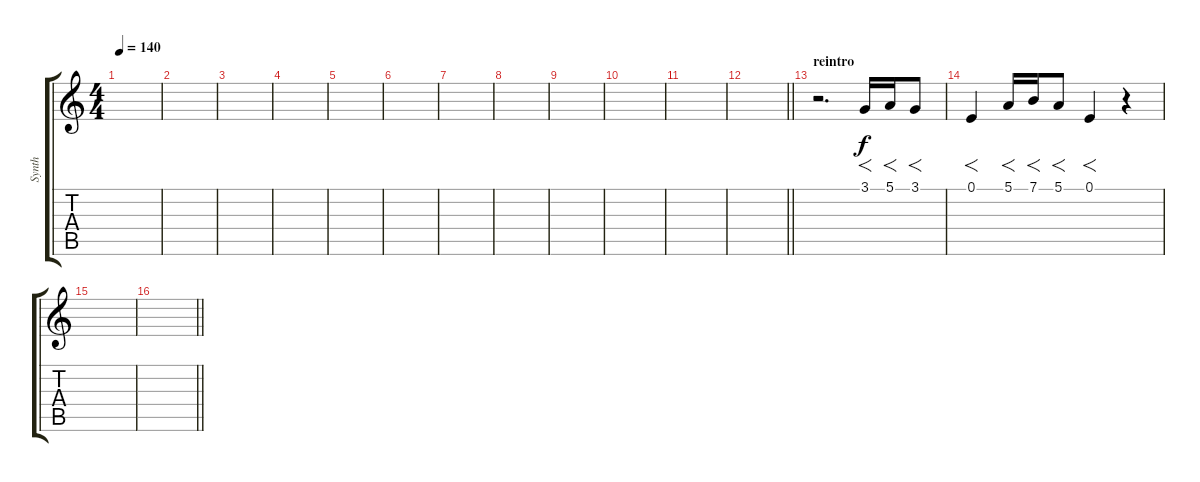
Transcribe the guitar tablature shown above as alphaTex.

\track ("Synth" "Synth") {instrument lead3calliope}
\staff {score tabs}
\tuning (E4 B3 G3 D3 A2 E2) {hide}
\ts (4 4)
\tempo 140
\clef g2
\ks c
|
|
|
|
|
|
|
|
|
|
|
\barLineRight lightlight
|
\section ("" "reintro")
r.2{d} 3.1.16{f} 5.1.16{f} 3.1.8{f} |
0.1.4{f} 5.1.16{f} 7.1.16{f} 5.1.8{f} 0.1.4{f} r.4 |
|
\barLineRight lightlight
